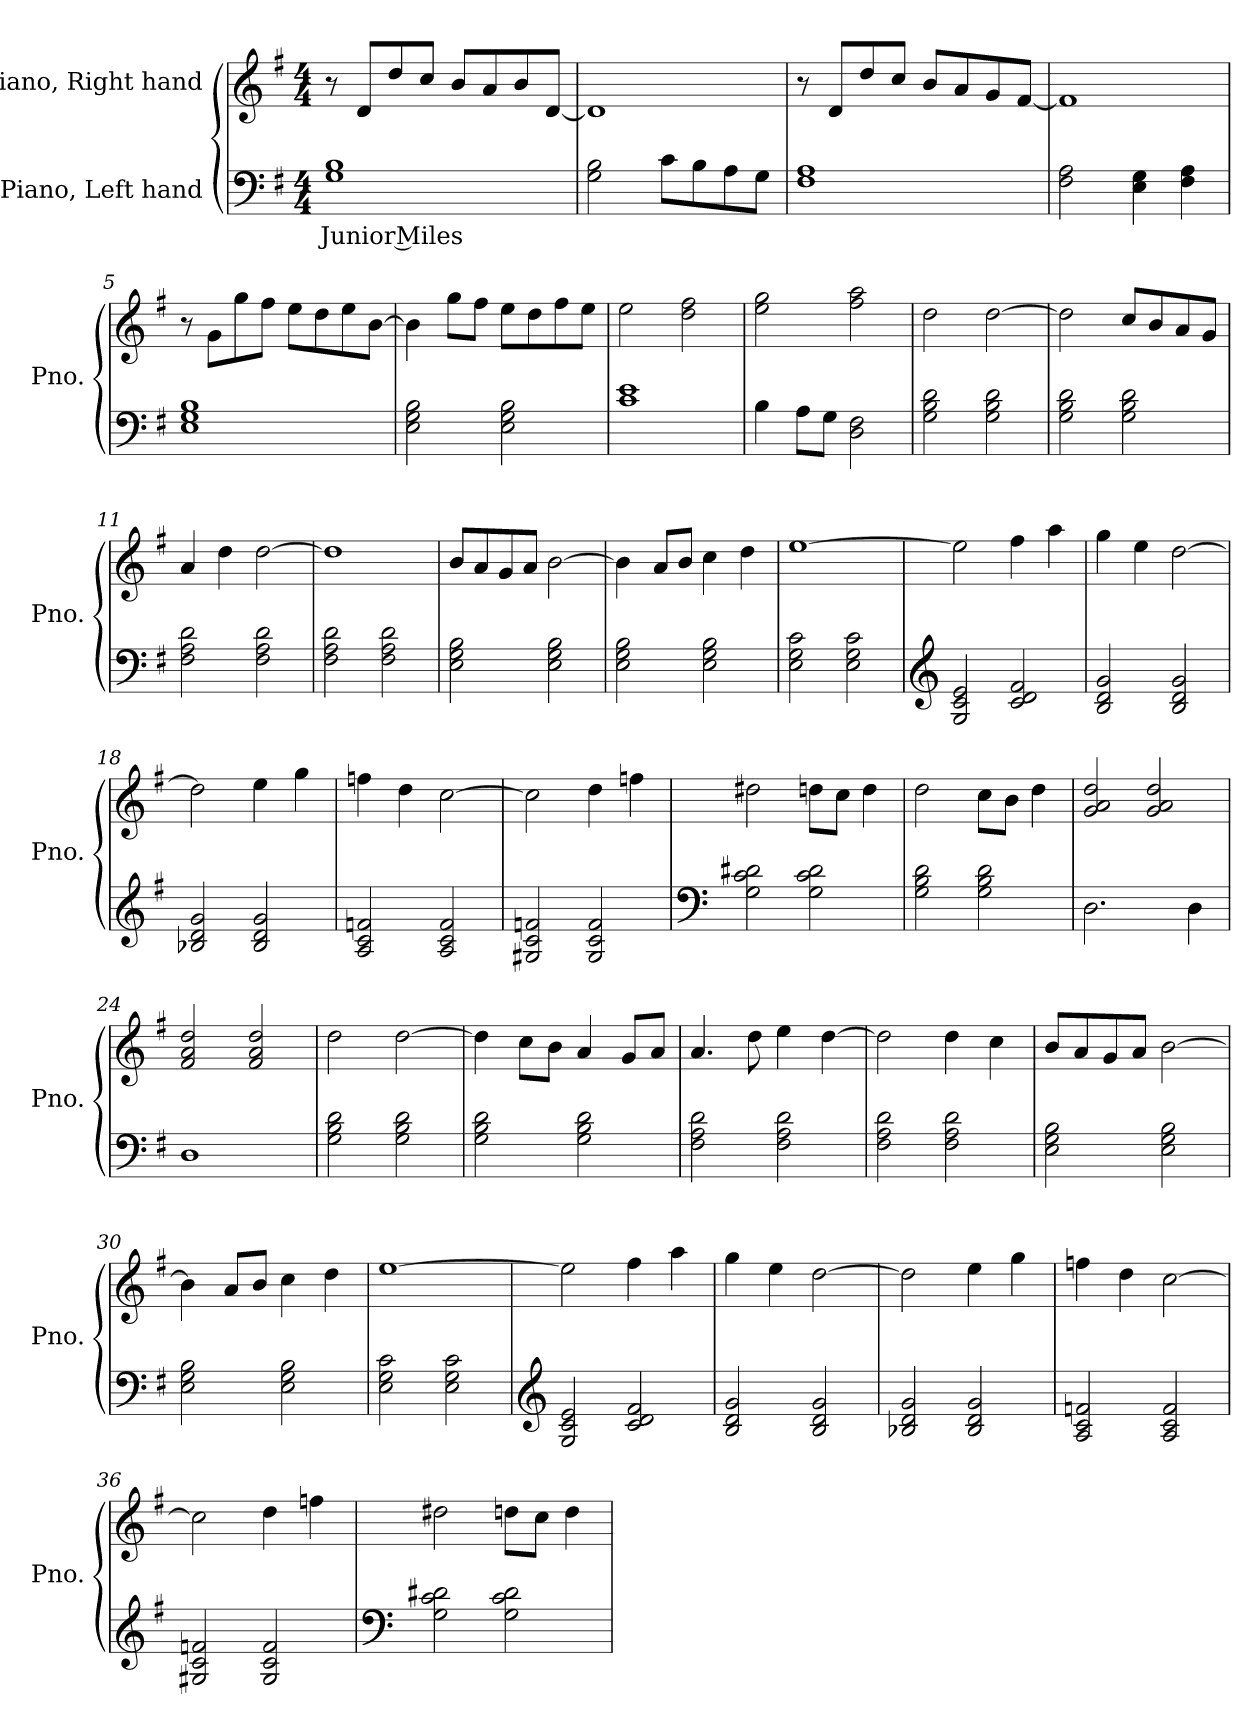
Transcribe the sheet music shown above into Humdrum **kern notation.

**kern	**text	**kern
*part2	*part2	*part1
*staff2	*staff2	*staff1
*I"Piano, Left hand	*	*I"Piano, Right hand
*I'Pno.	*	*I'Pno.
*clefF4	*	*clefG2
*k[f#]	*	*k[f#]
*M4/4	*	*M4/4
*MM120	*	*MM120
=1	=1	=1
!	!LO:LY:b	!
1G 1B	Junior Miles	8r
.	.	8d/L
.	.	8dd/
.	.	8cc/J
.	.	8b/L
.	.	8a/
.	.	8b/
.	.	[8d/J
=2	=2	=2
2G\ 2B\	.	1d]
8c\L	.	.
8B\	.	.
8A\	.	.
8G\J	.	.
=3	=3	=3
1F# 1A	.	8r
.	.	8d/L
.	.	8dd/
.	.	8cc/J
.	.	8b/L
.	.	8a/
.	.	8g/
.	.	[8f#/J
=4	=4	=4
2F#\ 2A\	.	1f#]
4E\ 4G\	.	.
4F#\ 4A\	.	.
!!LO:LB:g=z
=5	=5	=5
1E 1G 1B	.	8r
.	.	8g\L
.	.	8gg\
.	.	8ff#\J
.	.	8ee\L
.	.	8dd\
.	.	8ee\
.	.	[8b\J
=6	=6	=6
2E\ 2G\ 2B\	.	4b\]
.	.	8gg\L
.	.	8ff#\J
2E\ 2G\ 2B\	.	8ee\L
.	.	8dd\
.	.	8ff#\
.	.	8ee\J
=7	=7	=7
1c 1e	.	2ee\
.	.	2dd\ 2ff#\
=8	=8	=8
4B\	.	2ee\ 2gg\
8A\L	.	.
8G\J	.	.
2D\ 2F#\	.	2ff#\ 2aa\
=9	=9	=9
2G\ 2B\ 2d\	.	2dd\
2G\ 2B\ 2d\	.	[2dd\
=10	=10	=10
2G\ 2B\ 2d\	.	2dd\]
2G\ 2B\ 2d\	.	8cc/L
.	.	8b/
.	.	8a/
.	.	8g/J
=11	=11	=11
2F#\ 2A\ 2d\	.	4a/
.	.	4dd\
2F#\ 2A\ 2d\	.	[2dd\
=12	=12	=12
2F#\ 2A\ 2d\	.	1dd]
2F#\ 2A\ 2d\	.	.
!!LO:LB:g=z
=13	=13	=13
2E\ 2G\ 2B\	.	8b/L
.	.	8a/
.	.	8g/
.	.	8a/J
2E\ 2G\ 2B\	.	[2b\
=14	=14	=14
2E\ 2G\ 2B\	.	4b\]
.	.	8a/L
.	.	8b/J
2E\ 2G\ 2B\	.	4cc\
.	.	4dd\
=15	=15	=15
2E\ 2G\ 2c\	.	[1ee
2E\ 2G\ 2c\	.	.
=16	=16	=16
*clefG2	*	*
2G/ 2c/ 2e/	.	2ee\]
2c/ 2d/ 2f#/	.	4ff#\
.	.	4aa\
=17	=17	=17
2B/ 2d/ 2g/	.	4gg\
.	.	4ee\
2B/ 2d/ 2g/	.	[2dd\
=18	=18	=18
2B-X/ 2d/ 2g/	.	2dd\]
2B-/ 2d/ 2g/	.	4ee\
.	.	4gg\
=19	=19	=19
2A/ 2c/ 2fn/	.	4ffn\
.	.	4dd\
2A/ 2c/ 2f/	.	[2cc\
=20	=20	=20
2G#X/ 2c/ 2fn/	.	2cc\]
2G#/ 2c/ 2f/	.	4dd\
.	.	4ffn\
!!LO:LB:g=z
=21	=21	=21
*clefF4	*	*
2G\ 2c\ 2d#X\	.	2dd#X\
2G\ 2c\ 2d#\	.	8ddn\L
.	.	8cc\J
.	.	4dd\
=22	=22	=22
2G\ 2B\ 2d\	.	2dd\
2G\ 2B\ 2d\	.	8cc\L
.	.	8b\J
.	.	4dd\
=23	=23	=23
2.D\	.	2g/ 2a/ 2dd/
.	.	2g/ 2a/ 2dd/
4D\	.	.
=24	=24	=24
1D	.	2f#/ 2a/ 2dd/
.	.	2f#/ 2a/ 2dd/
=25	=25	=25
2G\ 2B\ 2d\	.	2dd\
2G\ 2B\ 2d\	.	[2dd\
=26	=26	=26
2G\ 2B\ 2d\	.	4dd\]
.	.	8cc\L
.	.	8b\J
2G\ 2B\ 2d\	.	4a/
.	.	8g/L
.	.	8a/J
=27	=27	=27
2F#\ 2A\ 2d\	.	4.a/
.	.	8dd\
2F#\ 2A\ 2d\	.	4ee\
.	.	[4dd\
=28	=28	=28
2F#\ 2A\ 2d\	.	2dd\]
2F#\ 2A\ 2d\	.	4dd\
.	.	4cc\
!!LO:LB:g=z
=29	=29	=29
2E\ 2G\ 2B\	.	8b/L
.	.	8a/
.	.	8g/
.	.	8a/J
2E\ 2G\ 2B\	.	[2b\
=30	=30	=30
2E\ 2G\ 2B\	.	4b\]
.	.	8a/L
.	.	8b/J
2E\ 2G\ 2B\	.	4cc\
.	.	4dd\
=31	=31	=31
2E\ 2G\ 2c\	.	[1ee
2E\ 2G\ 2c\	.	.
=32	=32	=32
*clefG2	*	*
2G/ 2c/ 2e/	.	2ee\]
2c/ 2d/ 2f#/	.	4ff#\
.	.	4aa\
=33	=33	=33
2B/ 2d/ 2g/	.	4gg\
.	.	4ee\
2B/ 2d/ 2g/	.	[2dd\
=34	=34	=34
2B-X/ 2d/ 2g/	.	2dd\]
2B-/ 2d/ 2g/	.	4ee\
.	.	4gg\
=35	=35	=35
2A/ 2c/ 2fn/	.	4ffn\
.	.	4dd\
2A/ 2c/ 2f/	.	[2cc\
=36	=36	=36
2G#X/ 2c/ 2fn/	.	2cc\]
2G#/ 2c/ 2f/	.	4dd\
.	.	4ffn\
!!LO:LB:g=z
=37	=37	=37
*clefF4	*	*
2G\ 2c\ 2d#X\	.	2dd#X\
2G\ 2c\ 2d#\	.	8ddn\L
.	.	8cc\J
.	.	4dd\
=	=	=
*-	*-	*-
